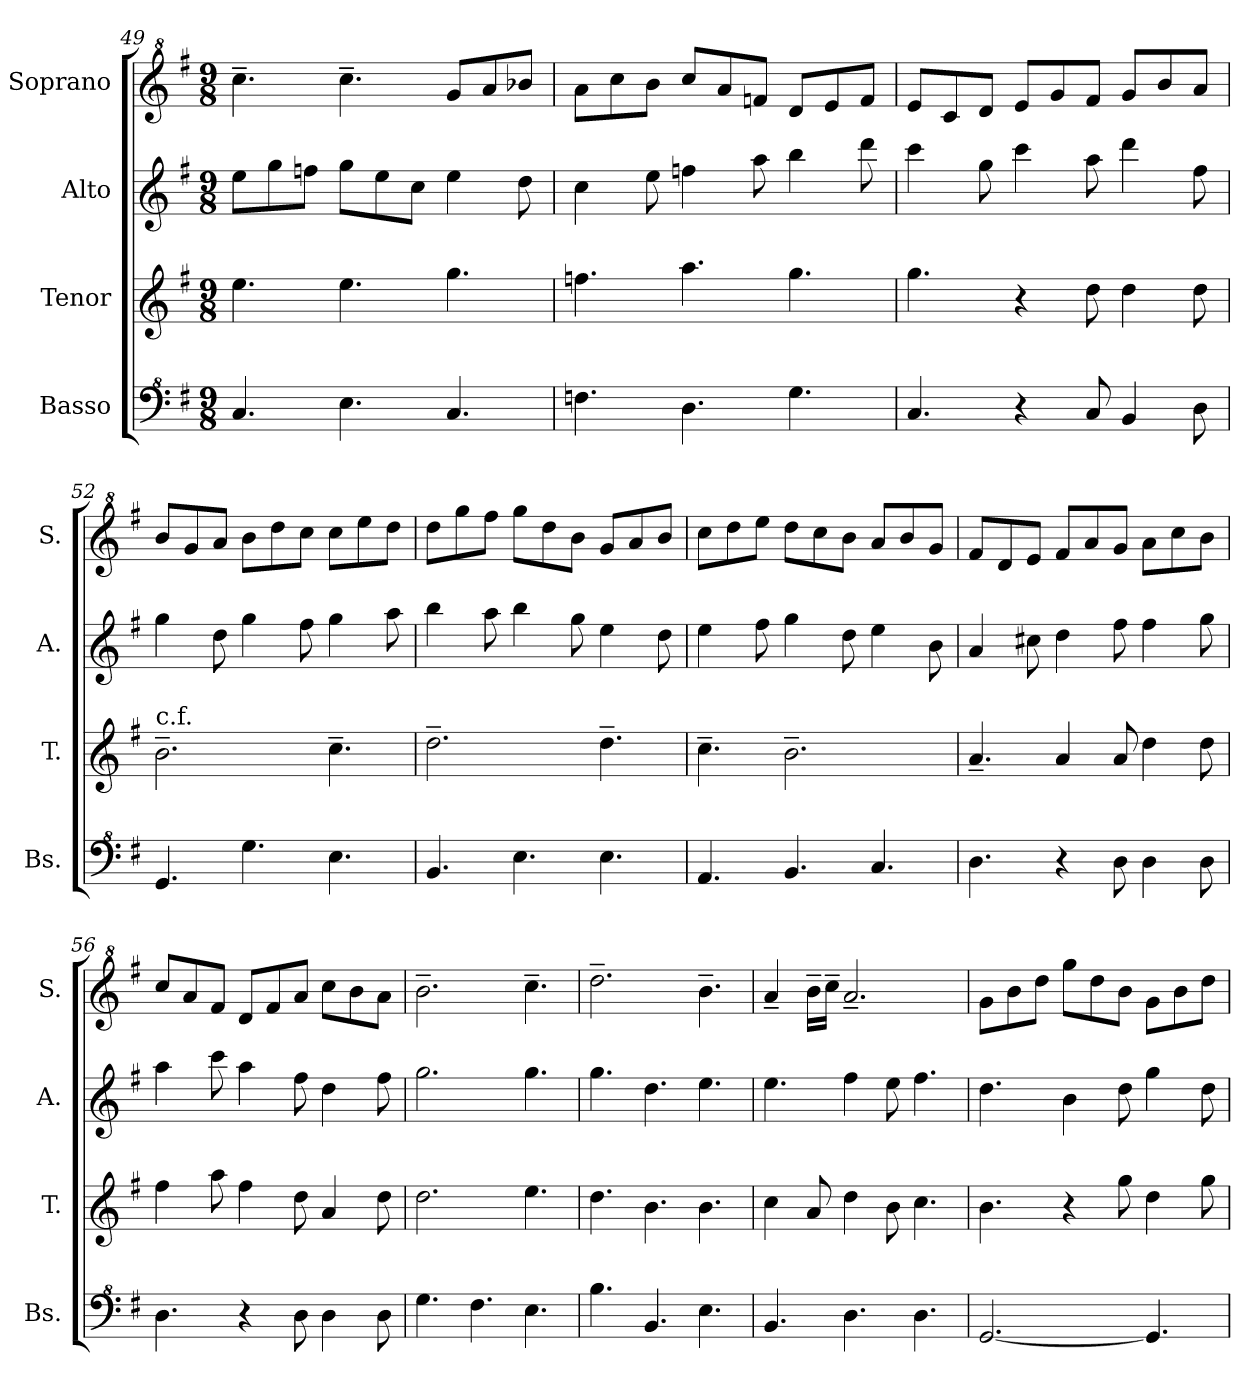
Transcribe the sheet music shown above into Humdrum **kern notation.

**kern	**kern	**kern	**kern
*part4	*part3	*part2	*part1
*staff4	*staff3	*staff2	*staff1
*I"Basso	*I"Tenor	*I"Alto	*I"Soprano
*I'Bs.	*I'T.	*I'A.	*I'S.
*clefF^4	*clefG2	*clefG2	*clefG^2
*k[f#]	*k[f#]	*k[f#]	*k[f#]
*M9/8	*M9/8	*M9/8	*M9/8
=49	=49	=49	=49
4.c/	4.ee\	8ee\L	4.ccc~\
.	.	8gg\	.
.	.	8ffn\J	.
4.e\	4.ee\	8gg\L	4.ccc~\
.	.	8ee\	.
.	.	8cc\J	.
4.c/	4.gg\	4ee\	8gg/L
.	.	.	8aa/
.	.	8dd\	8bb-X/J
!!LO:PB:g=z
=50	=50	=50	=50
4.fn\	4.ffn\	4cc\	8aa\L
.	.	.	8ccc\
.	.	8ee\	8bb\J
4.d\	4.aa\	4ffn\	8ccc/L
.	.	.	8aa/
.	.	8aa\	8ffn/J
4.g\	4.gg\	4bb\	8dd/L
.	.	.	8ee/
.	.	8ddd\	8ff/J
=51	=51	=51	=51
4.c/	4.gg\	4ccc\	8ee/L
.	.	.	8cc/
.	.	8gg\	8dd/J
4r	4r	4ccc\	8ee/L
.	.	.	8gg/
8c/	8dd\	8aa\	8ff#/J
4B/	4dd\	4ddd\	8gg/L
.	.	.	8bb/
8d\	8dd\	8ff#\	8aa/J
=52	=52	=52	=52
!	!LO:TX:a:t=c.f.	!	!
4.G/	2.b~\	4gg\	8bb/L
.	.	.	8gg/
.	.	8dd\	8aa/J
4.g\	.	4gg\	8bb\L
.	.	.	8ddd\
.	.	8ff#\	8ccc\J
4.e\	4.cc~\	4gg\	8ccc\L
.	.	.	8eee\
.	.	8aa\	8ddd\J
=53	=53	=53	=53
4.B/	2.dd~\	4bb\	8ddd\L
.	.	.	8ggg\
.	.	8aa\	8fff#\J
4.e\	.	4bb\	8ggg\L
.	.	.	8ddd\
.	.	8gg\	8bb\J
4.e\	4.dd~\	4ee\	8gg/L
.	.	.	8aa/
.	.	8dd\	8bb/J
!!LO:LB:g=z
=54	=54	=54	=54
4.A/	4.cc~\	4ee\	8ccc\L
.	.	.	8ddd\
.	.	8ff#\	8eee\J
4.B/	2.b~\	4gg\	8ddd\L
.	.	.	8ccc\
.	.	8dd\	8bb\J
4.c/	.	4ee\	8aa/L
.	.	.	8bb/
.	.	8b\	8gg/J
=55	=55	=55	=55
4.d\	4.a~/	4a/	8ff#/L
.	.	.	8dd/
.	.	8cc#X\	8ee/J
4r	4a/	4dd\	8ff#/L
.	.	.	8aa/
8d\	8a/	8ff#\	8gg/J
4d\	4dd\	4ff#\	8aa\L
.	.	.	8ccc\
8d\	8dd\	8gg\	8bb\J
=56	=56	=56	=56
4.d\	4ff#\	4aa\	8ccc/L
.	.	.	8aa/
.	8aa\	8ccc\	8ff#/J
4r	4ff#\	4aa\	8dd/L
.	.	.	8ff#/
8d\	8dd\	8ff#\	8aa/J
4d\	4a/	4dd\	8ccc\L
.	.	.	8bb\
8d\	8dd\	8ff#\	8aa\J
=57	=57	=57	=57
4.g\	2.dd\	2.gg\	2.bb~\
4.f#\	.	.	.
4.e\	4.ee\	4.gg\	4.ccc~\
=58	=58	=58	=58
4.b\	4.dd\	4.gg\	2.ddd~\
4.B/	4.b\	4.dd\	.
4.e\	4.b\	4.ee\	4.bb~\
!!LO:LB:g=z
=59	=59	=59	=59
4.B/	4cc\	4.ee\	4aa~/
.	8a/	.	16bb~\LL
.	.	.	16ccc~\JJ
4.d\	4dd\	4ff#\	2.aa~/
.	8b\	8ee\	.
4.d\	4.cc\	4.ff#\	.
=60	=60	=60	=60
[2.G/	4.b\	4.dd\	8gg\L
.	.	.	8bb\
.	.	.	8ddd\J
.	4r	4b\	8ggg\L
.	.	.	8ddd\
.	8gg\	8dd\	8bb\J
4.G/]	4dd\	4gg\	8gg\L
.	.	.	8bb\
.	8gg\	8dd\	8ddd\J
=	=	=	=
*-	*-	*-	*-
